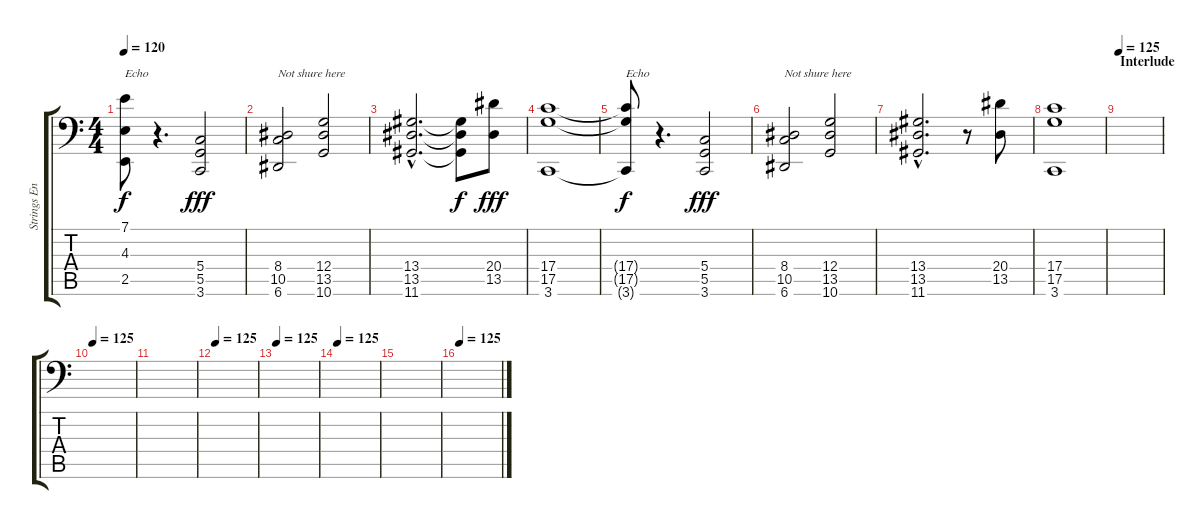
\track ("Strings Ensemble" "Strings En") {instrument stringensemble1}
\staff {score tabs}
\tuning (A3 E3 C3 G2 D2 A1) {hide}
\ts (4 4)
\tempo 120
\clef f4
\ks c
(7.1{t} 4.3{t} 2.5{t}).8{txt "Echo" dy f} r.4{d} (5.4 5.5 3.6).2{dy fff} |
(8.4 10.5 6.6).2{txt "Not shure here"} (12.4 13.5 10.6).2 |
(13.4{hac} 13.5{hac} 11.6{hac}).2{d} (13.4{t} 13.5{t} 11.6{t}).8{dy f} (20.4 13.5).8{dy fff} |
(17.4 17.5 3.6).1 |
(17.4{t} 17.5{t} 3.6{t}).8{txt "Echo" dy f} r.4{d} (5.4 5.5 3.6).2{dy fff} |
(8.4 10.5 6.6).2{txt "Not shure here"} (12.4 13.5 10.6).2 |
(13.4{hac} 13.5{hac} 11.6{hac}).2{d} r.8 (20.4 13.5).8 |
(17.4 17.5 3.6).1 |
\section ("" "Interlude")
\tempo 125
|
\tempo 125
|
|
\tempo 125
|
\tempo 125
|
\tempo 125
|
|
\tempo 125
